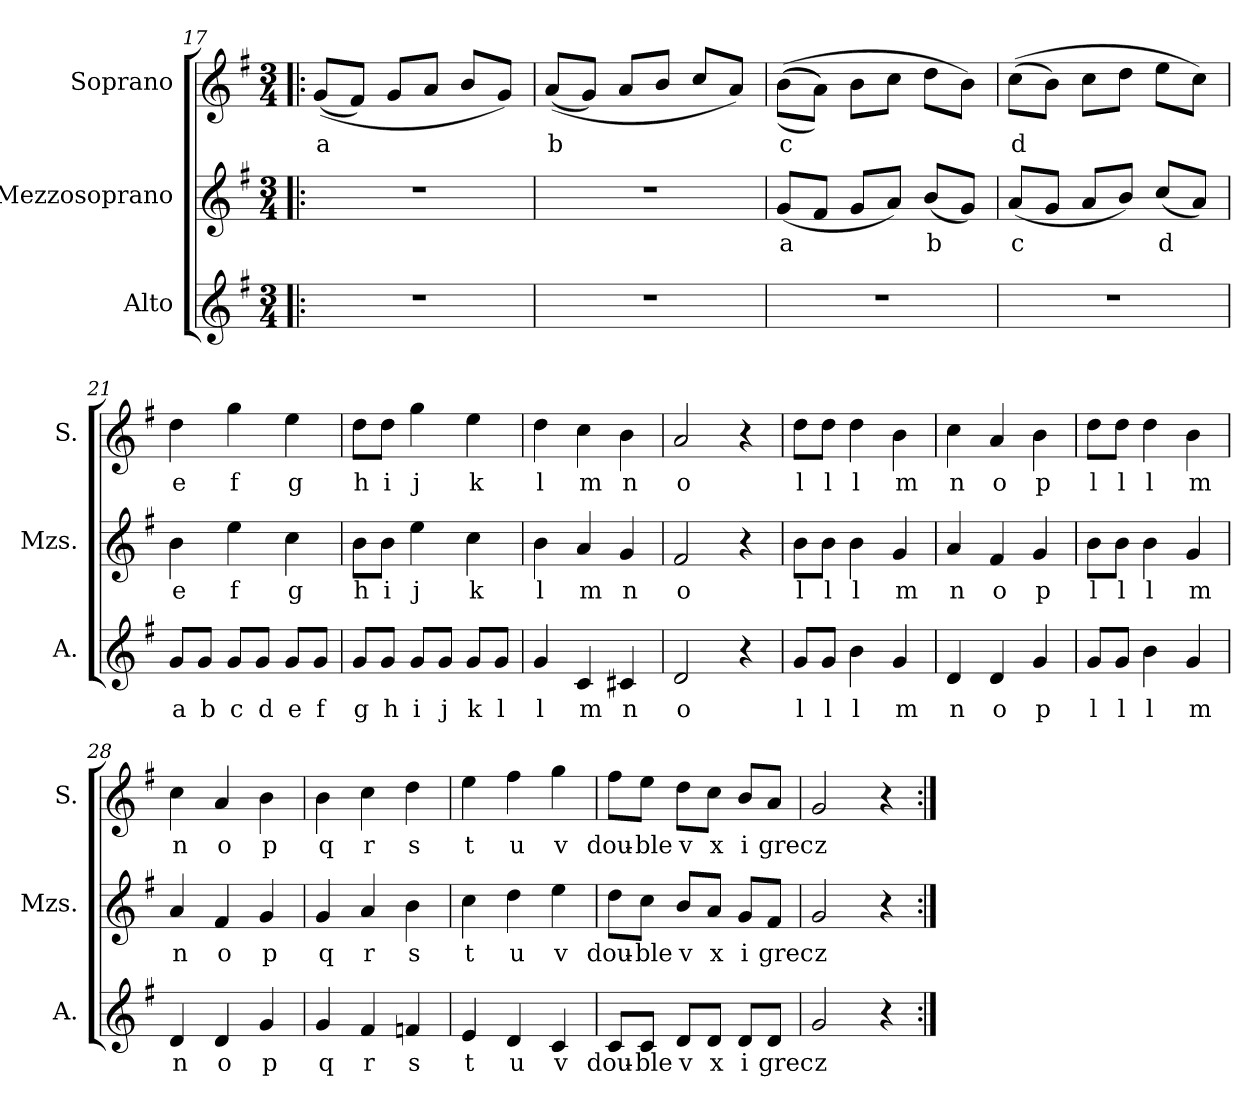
**kern	**text	**kern	**text	**kern	**text
*part3	*part3	*part2	*part2	*part1	*part1
*staff3	*staff3	*staff2	*staff2	*staff1	*staff1
*I"Alto	*	*I"Mezzosoprano	*	*I"Soprano	*
*I'A.	*	*I'Mzs.	*	*I'S.	*
!!LO:PB:g=z
*clefG2	*	*clefG2	*	*clefG2	*
*k[f#]	*	*k[f#]	*	*k[f#]	*
*G:	*	*G:	*	*G:	*
*M3/4	*	*M3/4	*	*M3/4	*
=17!|:	=17!|:	=17!|:	=17!|:	=17!|:	=17!|:
2.r	.	2.r	.	((8g/L	a
.	.	.	.	8f#/J)	.
.	.	.	.	8g/L	.
.	.	.	.	8a/J	.
.	.	.	.	8b/L	.
.	.	.	.	8g/J)	.
=18	=18	=18	=18	=18	=18
2.r	.	2.r	.	((8a/L	b
.	.	.	.	8g/J)	.
.	.	.	.	8a/L	.
.	.	.	.	8b/J	.
.	.	.	.	8cc/L	.
.	.	.	.	8a/J)	.
=19	=19	=19	=19	=19	=19
2.r	.	(8g/L	a	((((8b\L	c
.	.	8f#/J	.	8a\J)))	.
.	.	8g/L	.	8b\L	.
.	.	8a/J)	.	8cc\J	.
.	.	(8b/L	b	8dd\L	.
.	.	8g/J)	.	8b\J)	.
=20	=20	=20	=20	=20	=20
2.r	.	(8a/L	c	((8cc\L	d
.	.	8g/J	.	8b\J)	.
.	.	8a/L	.	8cc\L	.
.	.	8b/J)	.	8dd\J	.
.	.	(8cc/L	d	8ee\L	.
.	.	8a/J)	.	8cc\J)	.
=21	=21	=21	=21	=21	=21
8g/L	a	4b\	e	4dd\	e
8g/J	b	.	.	.	.
8g/L	c	4ee\	f	4gg\	f
8g/J	d	.	.	.	.
8g/L	e	4cc\	g	4ee\	g
8g/J	f	.	.	.	.
!!LO:LB:g=z
=22	=22	=22	=22	=22	=22
8g/L	g	8b\L	h	8dd\L	h
8g/J	h	8b\J	i	8dd\J	i
8g/L	i	4ee\	j	4gg\	j
8g/J	j	.	.	.	.
8g/L	k	4cc\	k	4ee\	k
8g/J	l	.	.	.	.
=23	=23	=23	=23	=23	=23
4g/	l	4b\	l	4dd\	l
4c/	m	4a/	m	4cc\	m
4c#X/	n	4g/	n	4b\	n
=24	=24	=24	=24	=24	=24
2d/	o	2f#/	o	2a/	o
4r	.	4r	.	4r	.
=25	=25	=25	=25	=25	=25
8g/L	l	8b\L	l	8dd\L	l
8g/J	l	8b\J	l	8dd\J	l
4b\	l	4b\	l	4dd\	l
4g/	m	4g/	m	4b\	m
=26	=26	=26	=26	=26	=26
4d/	n	4a/	n	4cc\	n
4d/	o	4f#/	o	4a/	o
4g/	p	4g/	p	4b\	p
=27	=27	=27	=27	=27	=27
8g/L	l	8b\L	l	8dd\L	l
8g/J	l	8b\J	l	8dd\J	l
4b\	l	4b\	l	4dd\	l
4g/	m	4g/	m	4b\	m
=28	=28	=28	=28	=28	=28
4d/	n	4a/	n	4cc\	n
4d/	o	4f#/	o	4a/	o
4g/	p	4g/	p	4b\	p
!!LO:LB:g=z
=29	=29	=29	=29	=29	=29
4g/	q	4g/	q	4b\	q
4f#/	r	4a/	r	4cc\	r
4fn/	s	4b\	s	4dd\	s
=30	=30	=30	=30	=30	=30
4e/	t	4cc\	t	4ee\	t
4d/	u	4dd\	u	4ff#\	u
4c/	v	4ee\	v	4gg\	v
=31	=31	=31	=31	=31	=31
8c/L	dou-	8dd\L	dou-	8ff#\L	dou-
8c/J	-ble	8cc\J	-ble	8ee\J	-ble
8d/L	v	8b/L	v	8dd\L	v
8d/J	x	8a/J	x	8cc\J	x
8d/L	i	8g/L	i	8b/L	i
8d/J	grec	8f#/J	grec	8a/J	grec
=32	=32	=32	=32	=32	=32
2g/	z	2g/	z	2g/	z
4r	.	4r	.	4r	.
=:|!	=:|!	=:|!	=:|!	=:|!	=:|!
*-	*-	*-	*-	*-	*-
